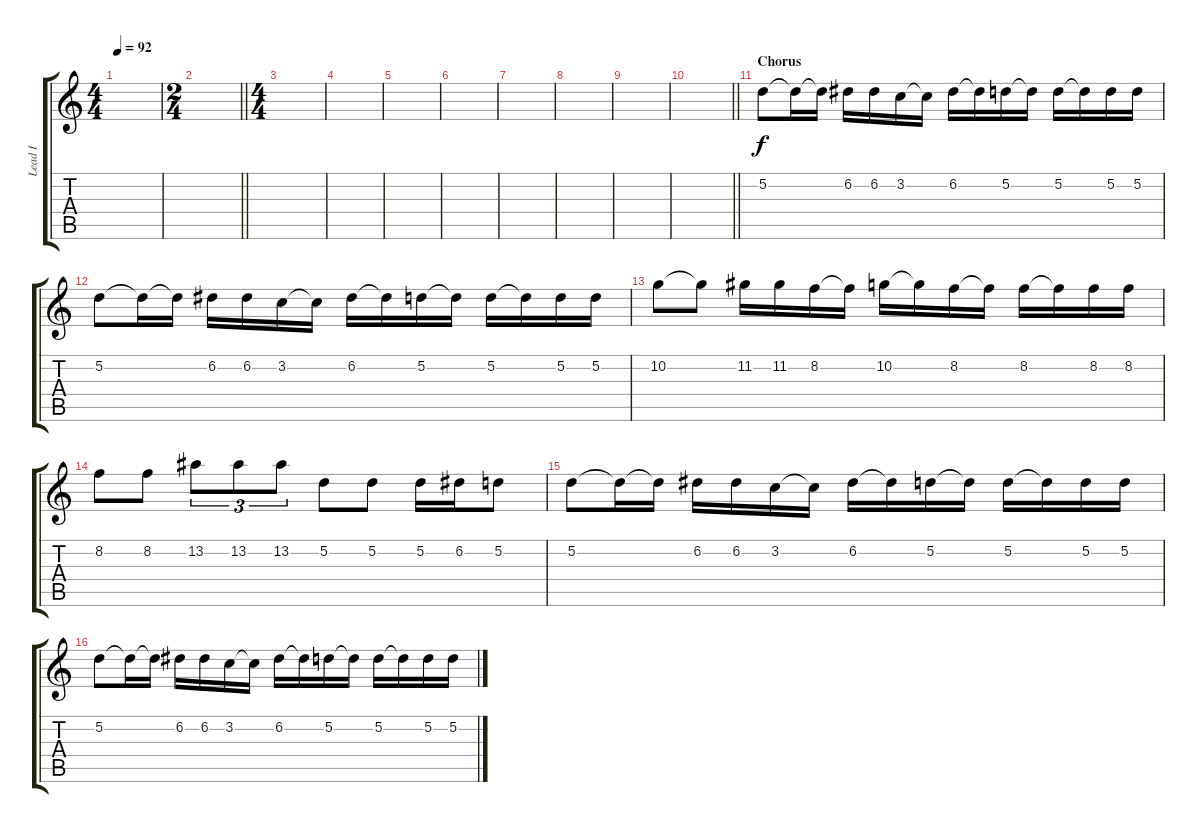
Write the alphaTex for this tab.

\track ("Lead I" "Lead I") {instrument overdrivenguitar}
\staff {score tabs}
\tuning (D4 A3 F3 C3 G2 D2) {hide}
\ts (4 4)
\tempo 92
\clef g2
\ks c
|
\ts (2 4)
\barLineRight lightlight
|
\ts (4 4)
\section ("" "")
|
|
|
|
|
|
|
\barLineRight lightlight
|
\section ("" "Chorus")
5.2.8 5.2{t}.16 5.2{t}.16 6.2.16 6.2.16 3.2.16 3.2{t}.16 6.2.16 6.2{t}.16 5.2.16 5.2{t}.16 5.2.16 5.2{t}.16 5.2.16 5.2.16 |
5.2.8 5.2{t}.16 5.2{t}.16 6.2.16 6.2.16 3.2.16 3.2{t}.16 6.2.16 6.2{t}.16 5.2.16 5.2{t}.16 5.2.16 5.2{t}.16 5.2.16 5.2.16 |
10.2.8 10.2{t}.8 11.2.16 11.2.16 8.2.16 8.2{t}.16 10.2.16 10.2{t}.16 8.2.16 8.2{t}.16 8.2.16 8.2{t}.16 8.2.16 8.2.16 |
8.2.8 8.2.8 13.2.8{tu (3 2)} 13.2.8{tu (3 2)} 13.2.8{tu (3 2)} 5.2.8 5.2.8 5.2.16 6.2.16 5.2.8 |
5.2.8 5.2{t}.16 5.2{t}.16 6.2.16 6.2.16 3.2.16 3.2{t}.16 6.2.16 6.2{t}.16 5.2.16 5.2{t}.16 5.2.16 5.2{t}.16 5.2.16 5.2.16 |
5.2.8 5.2{t}.16 5.2{t}.16 6.2.16 6.2.16 3.2.16 3.2{t}.16 6.2.16 6.2{t}.16 5.2.16 5.2{t}.16 5.2.16 5.2{t}.16 5.2.16 5.2.16
